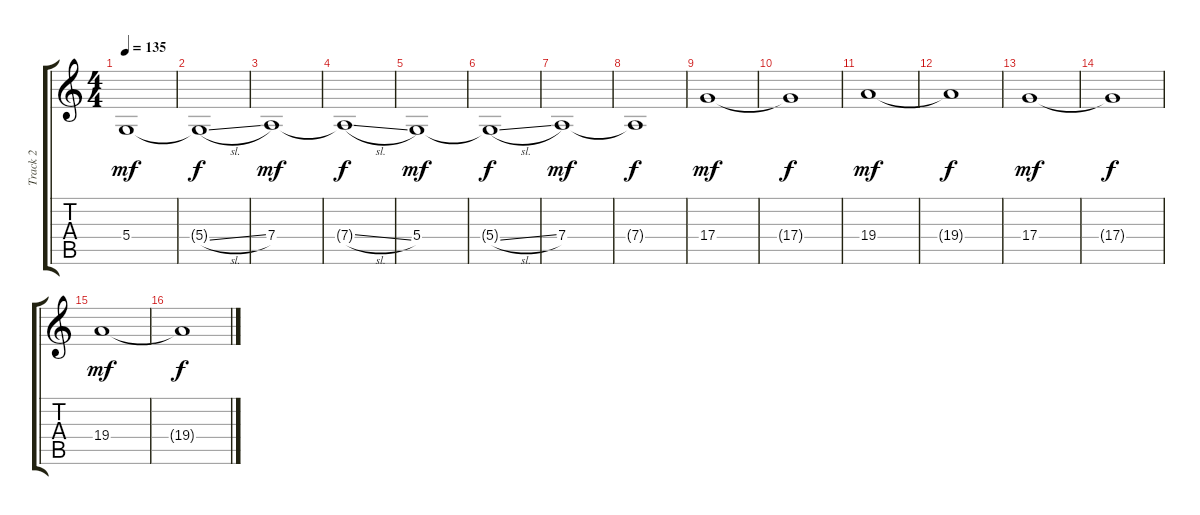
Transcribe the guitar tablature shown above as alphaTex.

\track ("Track 2" "Track 2") {instrument lead2sawtooth}
\staff {score tabs}
\tuning (E4 B3 G3 D3 A2 E2) {hide}
\ts (4 4)
\tempo 135
\clef g2
\ks c
5.4.1{dy mf} |
5.4{sl t}.1{dy f} |
7.4.1{dy mf} |
7.4{sl t}.1{dy f} |
5.4.1{dy mf} |
5.4{sl t}.1{dy f} |
7.4.1{dy mf} |
7.4{t}.1{dy f} |
17.4.1{dy mf} |
17.4{t}.1{dy f} |
19.4.1{dy mf} |
19.4{t}.1{dy f} |
17.4.1{dy mf volume 0} |
17.4{t}.1{dy f} |
19.4.1{dy mf} |
19.4{t}.1{dy f}
